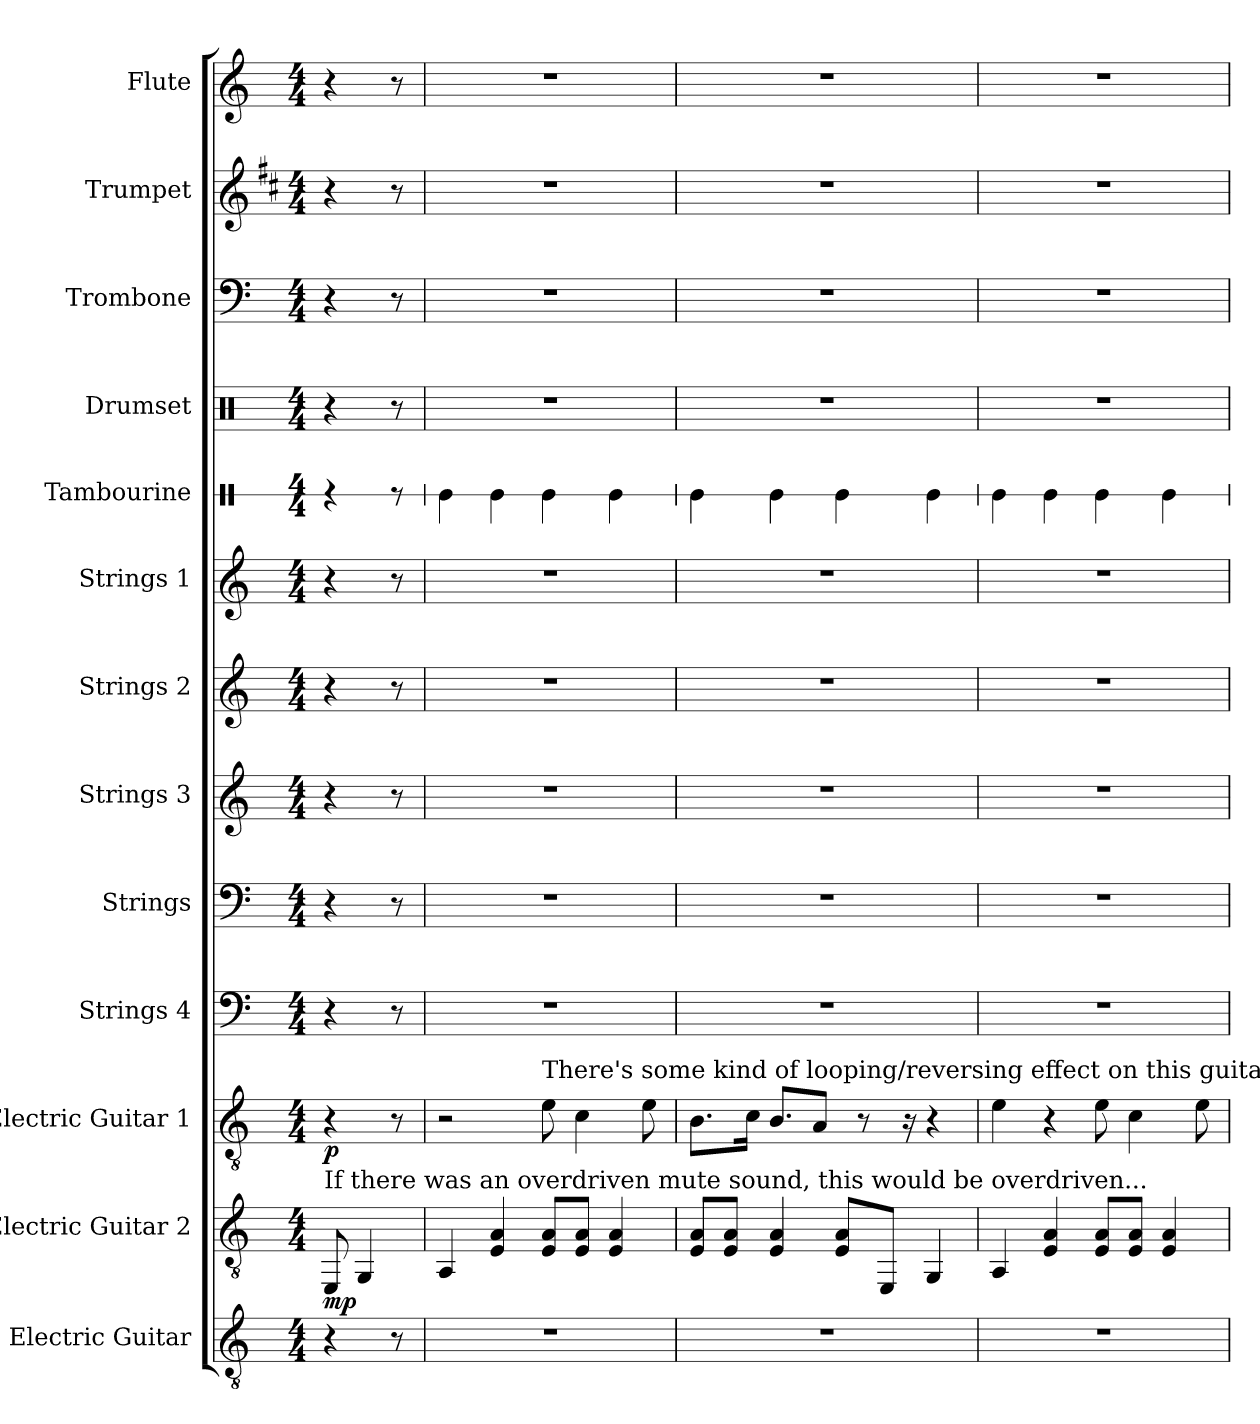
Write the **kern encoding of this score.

**kern	**kern	**dynam	**kern	**dynam	**kern	**kern	**kern	**kern	**kern	**kern	**kern	**kern	**kern	**kern
*part13	*part12	*part12	*part11	*part11	*part10	*part9	*part8	*part7	*part6	*part5	*part4	*part3	*part2	*part1
*staff13	*staff12	*staff12	*staff11	*staff11	*staff10	*staff9	*staff8	*staff7	*staff6	*staff5	*staff4	*staff3	*staff2	*staff1
*I"Electric Guitar	*I"Electric Guitar 2	*	*I"Electric Guitar 1	*	*I"Strings 4	*I"Strings	*I"Strings 3	*I"Strings 2	*I"Strings 1	*I"Tambourine	*I"Drumset	*I"Trombone	*I"Trumpet	*I"Flute
*I'El. Guit.	*I'El. Guit. 2	*	*I'El. Guit. 1	*	*I'St. 4	*I'St.	*I'St. 3	*I'St. 2	*I'St. 1	*I'Tamb.	*I'D. Set	*I'Tbn.	*I'Tpt.	*I'Fl.
*	*	*	*	*	*	*	*	*	*	*stria1	*	*	*	*
*clefGv2	*clefGv2	*	*clefGv2	*	*clefF4	*clefF4	*clefG2	*clefG2	*clefG2	*clefX	*clefX	*clefF4	*clefG2	*clefG2
*	*	*	*	*	*	*	*	*	*	*	*	*	*ITrd1c2	*
*k[]	*k[]	*	*k[]	*	*k[]	*k[]	*k[]	*k[]	*k[]	*k[]	*k[]	*k[]	*k[]	*k[]
*M4/4	*M4/4	*	*M4/4	*	*M4/4	*M4/4	*M4/4	*M4/4	*M4/4	*M4/4	*M4/4	*M4/4	*M4/4	*M4/4
*MM168	*MM168	*	*MM168	*	*MM168	*MM168	*MM168	*MM168	*MM168	*MM168	*MM168	*MM168	*MM168	*MM168
=	=	=	=	=	=	=	=	=	=	=	=	=	=	=
!	!LO:TX:a:t=If there was an overdriven mute sound, this would be overdriven...	!	!	!	!	!	!	!	!	!	!	!	!	!
!	!	!LO:DY:b	!	!LO:DY:b	!	!	!	!	!	!	!	!	!	!
4r	8EE/	mp	4r	p	4r	4r	4r	4r	4r	4r	4r	4r	4r	4r
.	4GG/	.	.	.	.	.	.	.	.	.	.	.	.	.
8r	.	.	8r	.	8r	8r	8r	8r	8r	8r	8r	8r	8r	8r
=1	=1	=1	=1	=1	=1	=1	=1	=1	=1	=1	=1	=1	=1	=1
1r	4AA/	.	2r	.	1r	1r	1r	1r	1r	4Re\	1r	1r	1r	1r
.	4E/ 4A/	.	.	.	.	.	.	.	.	4Re\	.	.	.	.
!	!	!	!LO:TX:a:t=There's some kind of looping/reversing effect on this guitar.	!	!	!	!	!	!	!	!	!	!	!
.	8E/ 8A/L	.	8e\	.	.	.	.	.	.	4Re\	.	.	.	.
.	8E/ 8A/J	.	4c\	.	.	.	.	.	.	.	.	.	.	.
.	4E/ 4A/	.	.	.	.	.	.	.	.	4Re\	.	.	.	.
.	.	.	8e\	.	.	.	.	.	.	.	.	.	.	.
=2	=2	=2	=2	=2	=2	=2	=2	=2	=2	=2	=2	=2	=2	=2
1r	8E/ 8A/L	.	8.B\L	.	1r	1r	1r	1r	1r	4Re\	1r	1r	1r	1r
.	8E/ 8A/J	.	.	.	.	.	.	.	.	.	.	.	.	.
.	.	.	16c\Jk	.	.	.	.	.	.	.	.	.	.	.
.	4E/ 4A/	.	8.B/L	.	.	.	.	.	.	4Re\	.	.	.	.
.	.	.	8A/J	.	.	.	.	.	.	.	.	.	.	.
.	8E/ 8A/L	.	.	.	.	.	.	.	.	4Re\	.	.	.	.
.	.	.	8r	.	.	.	.	.	.	.	.	.	.	.
.	8EE/J	.	.	.	.	.	.	.	.	.	.	.	.	.
.	.	.	16r	.	.	.	.	.	.	.	.	.	.	.
.	4GG/	.	4r	.	.	.	.	.	.	4Re\	.	.	.	.
=3	=3	=3	=3	=3	=3	=3	=3	=3	=3	=3	=3	=3	=3	=3
1r	4AA/	.	4e\	.	1r	1r	1r	1r	1r	4Re\	1r	1r	1r	1r
.	4E/ 4A/	.	4r	.	.	.	.	.	.	4Re\	.	.	.	.
.	8E/ 8A/L	.	8e\	.	.	.	.	.	.	4Re\	.	.	.	.
.	8E/ 8A/J	.	4c\	.	.	.	.	.	.	.	.	.	.	.
.	4E/ 4A/	.	.	.	.	.	.	.	.	4Re\	.	.	.	.
.	.	.	8e\	.	.	.	.	.	.	.	.	.	.	.
=	=	=	=	=	=	=	=	=	=	=	=	=	=	=
*-	*-	*-	*-	*-	*-	*-	*-	*-	*-	*-	*-	*-	*-	*-
